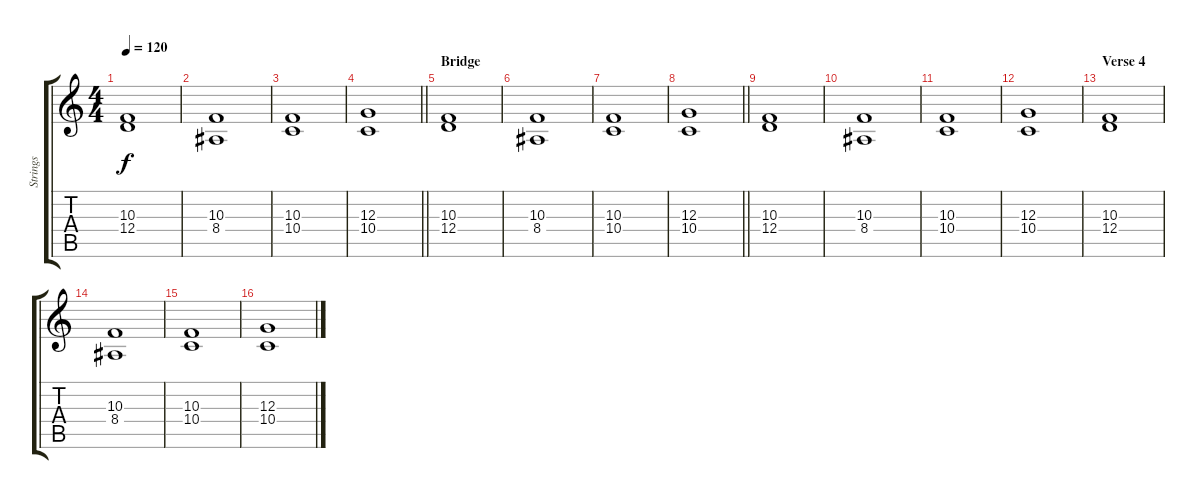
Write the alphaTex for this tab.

\track ("Strings" "Strings") {instrument pad8sweep}
\staff {score tabs}
\tuning (E4 B3 G3 D3 A2 E2) {hide}
\ts (4 4)
\tempo 120
\clef g2
\ks c
(10.3 12.4).1{dy f} |
(10.3 8.4).1 |
(10.3 10.4).1 |
\barLineRight lightlight
(12.3 10.4).1 |
\section ("" "Bridge")
(10.3 12.4).1 |
(10.3 8.4).1 |
(10.3 10.4).1 |
\barLineRight lightlight
(12.3 10.4).1 |
(10.3 12.4).1 |
(10.3 8.4).1 |
(10.3 10.4).1 |
(12.3 10.4).1 |
\section ("" "Verse 4")
(10.3 12.4).1 |
(10.3 8.4).1 |
(10.3 10.4).1 |
(12.3 10.4).1
